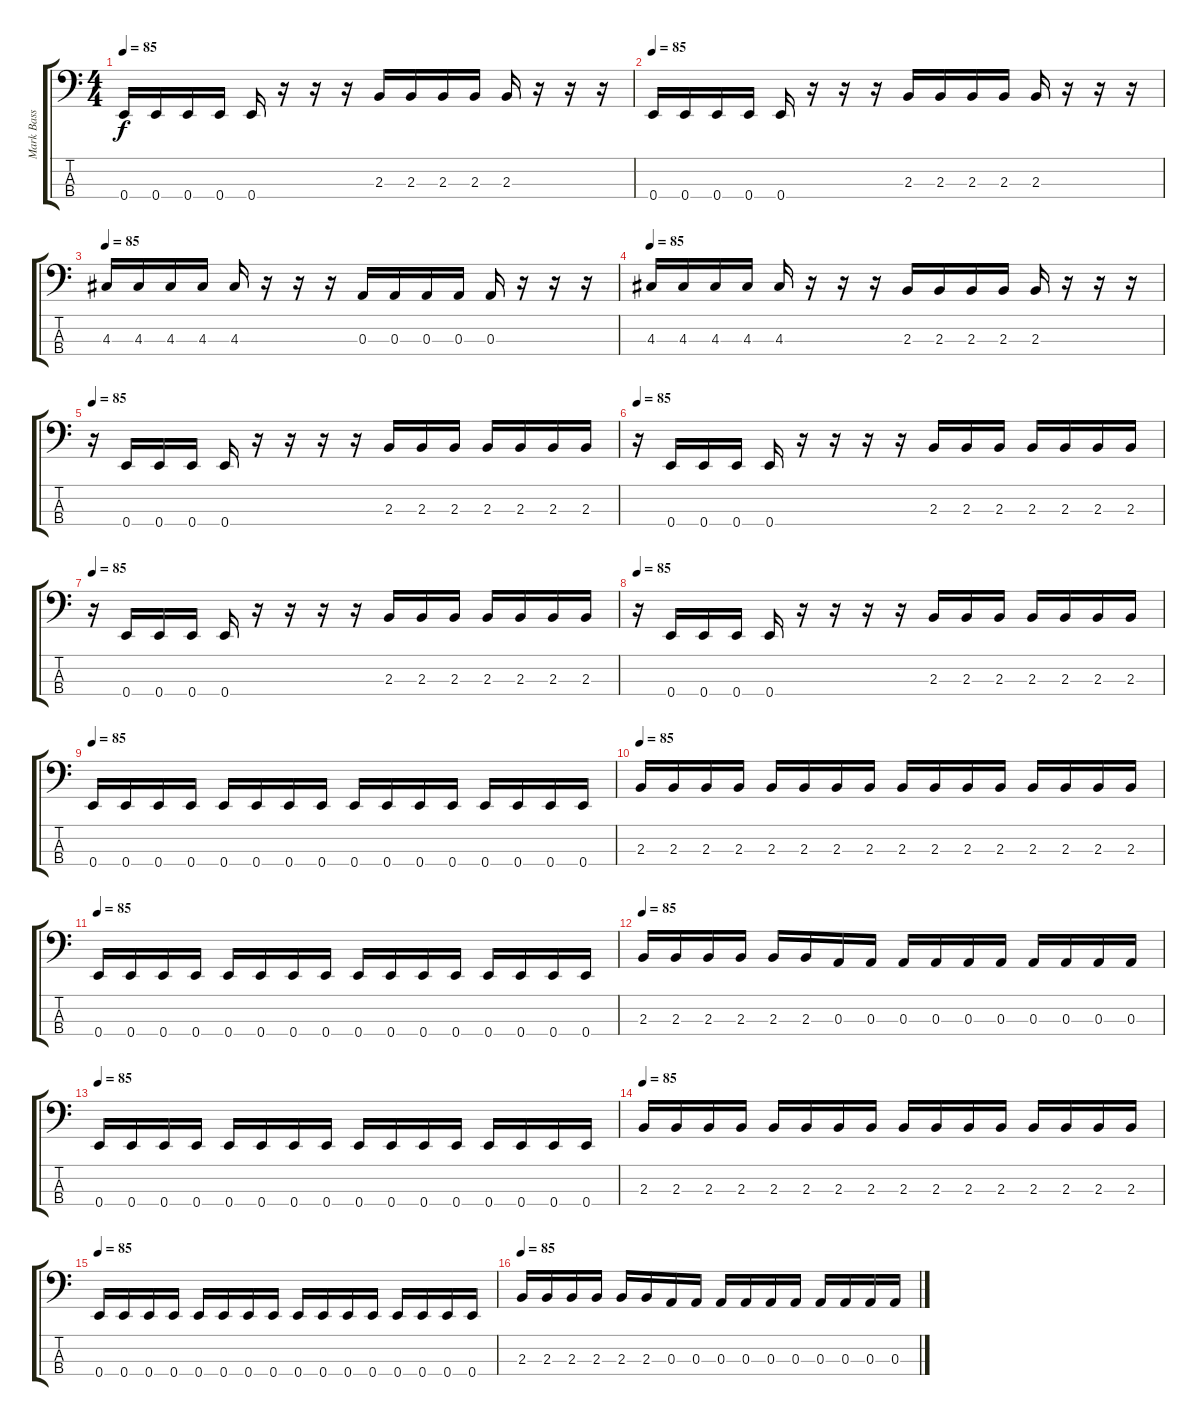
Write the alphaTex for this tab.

\track ("Mark Bass" "Mark Bass") {instrument electricbasspick}
\staff {score tabs}
\tuning (G2 D2 A1 E1) {hide}
\ts (4 4)
\tempo 85
\clef f4
\ks c
0.4.16{dy f} 0.4.16 0.4.16 0.4.16 0.4.16 r.16 r.16 r.16 2.3.16 2.3.16 2.3.16 2.3.16 2.3.16 r.16 r.16 r.16 |
\tempo 85
0.4.16 0.4.16 0.4.16 0.4.16 0.4.16 r.16 r.16 r.16 2.3.16 2.3.16 2.3.16 2.3.16 2.3.16 r.16 r.16 r.16 |
\tempo 85
4.3.16 4.3.16 4.3.16 4.3.16 4.3.16 r.16 r.16 r.16 0.3.16 0.3.16 0.3.16 0.3.16 0.3.16 r.16 r.16 r.16 |
\tempo 85
4.3.16 4.3.16 4.3.16 4.3.16 4.3.16 r.16 r.16 r.16 2.3.16 2.3.16 2.3.16 2.3.16 2.3.16 r.16 r.16 r.16 |
\tempo 85
r.16 0.4.16 0.4.16 0.4.16 0.4.16 r.16 r.16 r.16 r.16 2.3.16 2.3.16 2.3.16 2.3.16 2.3.16 2.3.16 2.3.16 |
\tempo 85
r.16 0.4.16 0.4.16 0.4.16 0.4.16 r.16 r.16 r.16 r.16 2.3.16 2.3.16 2.3.16 2.3.16 2.3.16 2.3.16 2.3.16 |
\tempo 85
r.16 0.4.16 0.4.16 0.4.16 0.4.16 r.16 r.16 r.16 r.16 2.3.16 2.3.16 2.3.16 2.3.16 2.3.16 2.3.16 2.3.16 |
\tempo 85
r.16 0.4.16 0.4.16 0.4.16 0.4.16 r.16 r.16 r.16 r.16 2.3.16 2.3.16 2.3.16 2.3.16 2.3.16 2.3.16 2.3.16 |
\tempo 85
0.4.16 0.4.16 0.4.16 0.4.16 0.4.16 0.4.16 0.4.16 0.4.16 0.4.16 0.4.16 0.4.16 0.4.16 0.4.16 0.4.16 0.4.16 0.4.16 |
\tempo 85
2.3.16 2.3.16 2.3.16 2.3.16 2.3.16 2.3.16 2.3.16 2.3.16 2.3.16 2.3.16 2.3.16 2.3.16 2.3.16 2.3.16 2.3.16 2.3.16 |
\tempo 85
0.4.16 0.4.16 0.4.16 0.4.16 0.4.16 0.4.16 0.4.16 0.4.16 0.4.16 0.4.16 0.4.16 0.4.16 0.4.16 0.4.16 0.4.16 0.4.16 |
\tempo 85
2.3.16 2.3.16 2.3.16 2.3.16 2.3.16 2.3.16 0.3.16 0.3.16 0.3.16 0.3.16 0.3.16 0.3.16 0.3.16 0.3.16 0.3.16 0.3.16 |
\tempo 85
0.4.16 0.4.16 0.4.16 0.4.16 0.4.16 0.4.16 0.4.16 0.4.16 0.4.16 0.4.16 0.4.16 0.4.16 0.4.16 0.4.16 0.4.16 0.4.16 |
\tempo 85
2.3.16 2.3.16 2.3.16 2.3.16 2.3.16 2.3.16 2.3.16 2.3.16 2.3.16 2.3.16 2.3.16 2.3.16 2.3.16 2.3.16 2.3.16 2.3.16 |
\tempo 85
0.4.16 0.4.16 0.4.16 0.4.16 0.4.16 0.4.16 0.4.16 0.4.16 0.4.16 0.4.16 0.4.16 0.4.16 0.4.16 0.4.16 0.4.16 0.4.16 |
\tempo 85
2.3.16 2.3.16 2.3.16 2.3.16 2.3.16 2.3.16 0.3.16 0.3.16 0.3.16 0.3.16 0.3.16 0.3.16 0.3.16 0.3.16 0.3.16 0.3.16
